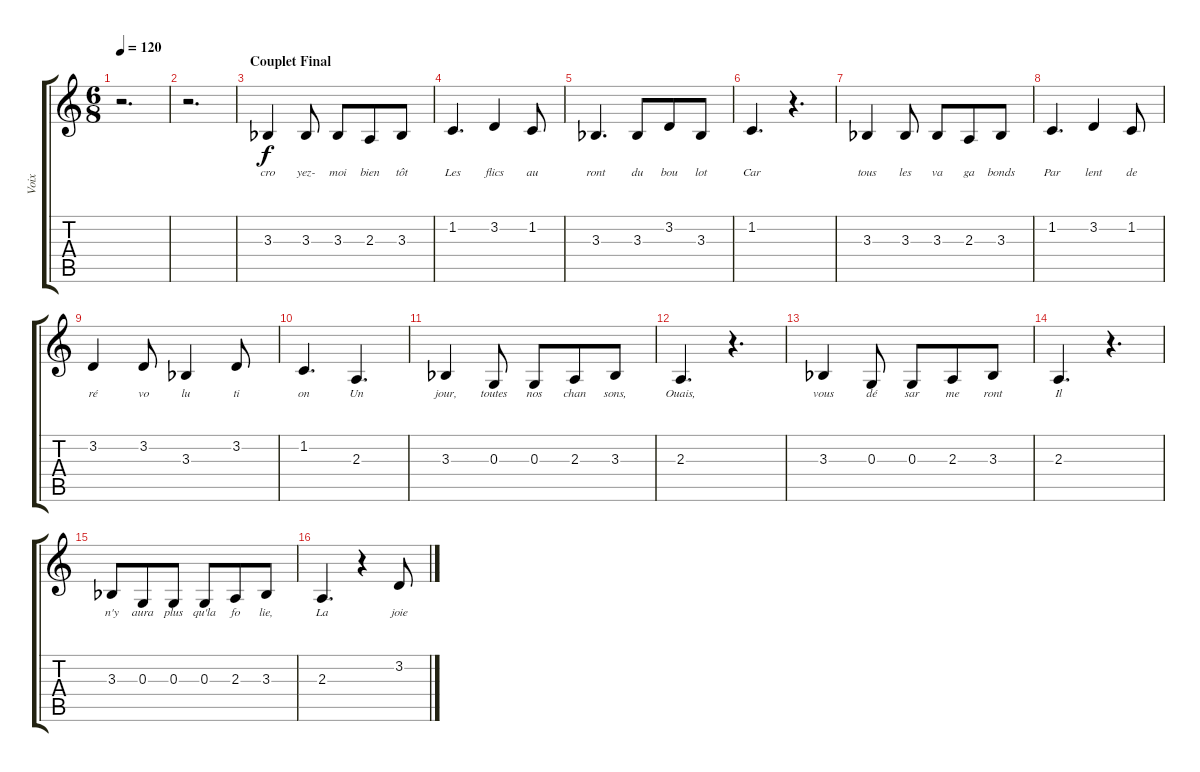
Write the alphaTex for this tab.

\track ("Voix" "Voix") {instrument stringensemble1}
\staff {score tabs}
\tuning (E4 B3 G3 D3 A2 E2) {hide}
\ts (6 8)
\tempo 120
\clef g2
\ks c
r.2{d dy f} |
r.2{d} |
\section ("" "Couplet Final")
3.3{acc b}.4{lyrics (0 "cro") lyrics (1 "") lyrics (2 "") lyrics (3 "") lyrics (4 "")} 3.3{acc b}.8{lyrics (0 "yez-") lyrics (1 "") lyrics (2 "") lyrics (3 "") lyrics (4 "")} 3.3{acc b}.8{lyrics (0 "moi") lyrics (1 "") lyrics (2 "") lyrics (3 "") lyrics (4 "")} 2.3.8{lyrics (0 "bien") lyrics (1 "") lyrics (2 "") lyrics (3 "") lyrics (4 "")} 3.3{acc b}.8{lyrics (0 "tôt") lyrics (1 "") lyrics (2 "") lyrics (3 "") lyrics (4 "")} |
1.2.4{d lyrics (0 "Les") lyrics (1 "") lyrics (2 "") lyrics (3 "") lyrics (4 "")} 3.2.4{lyrics (0 "flics") lyrics (1 "") lyrics (2 "") lyrics (3 "") lyrics (4 "")} 1.2.8{lyrics (0 "au") lyrics (1 "") lyrics (2 "") lyrics (3 "") lyrics (4 "")} |
3.3{acc b}.4{d lyrics (0 "ront") lyrics (1 "") lyrics (2 "") lyrics (3 "") lyrics (4 "")} 3.3{acc b}.8{lyrics (0 "du") lyrics (1 "") lyrics (2 "") lyrics (3 "") lyrics (4 "")} 3.2.8{lyrics (0 "bou") lyrics (1 "") lyrics (2 "") lyrics (3 "") lyrics (4 "")} 3.3{acc b}.8{lyrics (0 "lot") lyrics (1 "") lyrics (2 "") lyrics (3 "") lyrics (4 "")} |
1.2.4{d lyrics (0 "Car") lyrics (1 "") lyrics (2 "") lyrics (3 "") lyrics (4 "")} r.4{d} |
3.3{acc b}.4{lyrics (0 "tous") lyrics (1 "") lyrics (2 "") lyrics (3 "") lyrics (4 "")} 3.3{acc b}.8{lyrics (0 "les") lyrics (1 "") lyrics (2 "") lyrics (3 "") lyrics (4 "")} 3.3{acc b}.8{lyrics (0 "va") lyrics (1 "") lyrics (2 "") lyrics (3 "") lyrics (4 "")} 2.3.8{lyrics (0 "ga") lyrics (1 "") lyrics (2 "") lyrics (3 "") lyrics (4 "")} 3.3{acc b}.8{lyrics (0 "bonds") lyrics (1 "") lyrics (2 "") lyrics (3 "") lyrics (4 "")} |
1.2.4{d lyrics (0 "Par") lyrics (1 "") lyrics (2 "") lyrics (3 "") lyrics (4 "")} 3.2.4{lyrics (0 "lent") lyrics (1 "") lyrics (2 "") lyrics (3 "") lyrics (4 "")} 1.2.8{lyrics (0 "de") lyrics (1 "") lyrics (2 "") lyrics (3 "") lyrics (4 "")} |
3.2.4{lyrics (0 "ré") lyrics (1 "") lyrics (2 "") lyrics (3 "") lyrics (4 "")} 3.2.8{lyrics (0 "vo") lyrics (1 "") lyrics (2 "") lyrics (3 "") lyrics (4 "")} 3.3{acc b}.4{lyrics (0 "lu") lyrics (1 "") lyrics (2 "") lyrics (3 "") lyrics (4 "")} 3.2.8{lyrics (0 "ti") lyrics (1 "") lyrics (2 "") lyrics (3 "") lyrics (4 "")} |
1.2.4{d lyrics (0 "on") lyrics (1 "") lyrics (2 "") lyrics (3 "") lyrics (4 "")} 2.3.4{d lyrics (0 "Un") lyrics (1 "") lyrics (2 "") lyrics (3 "") lyrics (4 "")} |
3.3{acc b}.4{lyrics (0 "jour,") lyrics (1 "") lyrics (2 "") lyrics (3 "") lyrics (4 "")} 0.3.8{lyrics (0 "toutes") lyrics (1 "") lyrics (2 "") lyrics (3 "") lyrics (4 "")} 0.3.8{lyrics (0 "nos") lyrics (1 "") lyrics (2 "") lyrics (3 "") lyrics (4 "")} 2.3.8{lyrics (0 "chan") lyrics (1 "") lyrics (2 "") lyrics (3 "") lyrics (4 "")} 3.3{acc b}.8{lyrics (0 "sons,") lyrics (1 "") lyrics (2 "") lyrics (3 "") lyrics (4 "")} |
2.3.4{d lyrics (0 "Ouais,") lyrics (1 "") lyrics (2 "") lyrics (3 "") lyrics (4 "")} r.4{d} |
3.3{acc b}.4{lyrics (0 "vous") lyrics (1 "") lyrics (2 "") lyrics (3 "") lyrics (4 "")} 0.3.8{lyrics (0 "dé") lyrics (1 "") lyrics (2 "") lyrics (3 "") lyrics (4 "")} 0.3.8{lyrics (0 "sar") lyrics (1 "") lyrics (2 "") lyrics (3 "") lyrics (4 "")} 2.3.8{lyrics (0 "me") lyrics (1 "") lyrics (2 "") lyrics (3 "") lyrics (4 "")} 3.3{acc b}.8{lyrics (0 "ront") lyrics (1 "") lyrics (2 "") lyrics (3 "") lyrics (4 "")} |
2.3.4{d lyrics (0 "Il") lyrics (1 "") lyrics (2 "") lyrics (3 "") lyrics (4 "")} r.4{d} |
3.3{acc b}.8{lyrics (0 "n'y") lyrics (1 "") lyrics (2 "") lyrics (3 "") lyrics (4 "")} 0.3.8{lyrics (0 "aura") lyrics (1 "") lyrics (2 "") lyrics (3 "") lyrics (4 "")} 0.3.8{lyrics (0 "plus") lyrics (1 "") lyrics (2 "") lyrics (3 "") lyrics (4 "")} 0.3.8{lyrics (0 "qu'la") lyrics (1 "") lyrics (2 "") lyrics (3 "") lyrics (4 "")} 2.3.8{lyrics (0 "fo") lyrics (1 "") lyrics (2 "") lyrics (3 "") lyrics (4 "")} 3.3{acc b}.8{lyrics (0 "lie,") lyrics (1 "") lyrics (2 "") lyrics (3 "") lyrics (4 "")} |
2.3.4{d lyrics (0 "La") lyrics (1 "") lyrics (2 "") lyrics (3 "") lyrics (4 "")} r.4 3.2.8{lyrics (0 "joie") lyrics (1 "") lyrics (2 "") lyrics (3 "") lyrics (4 "")}
